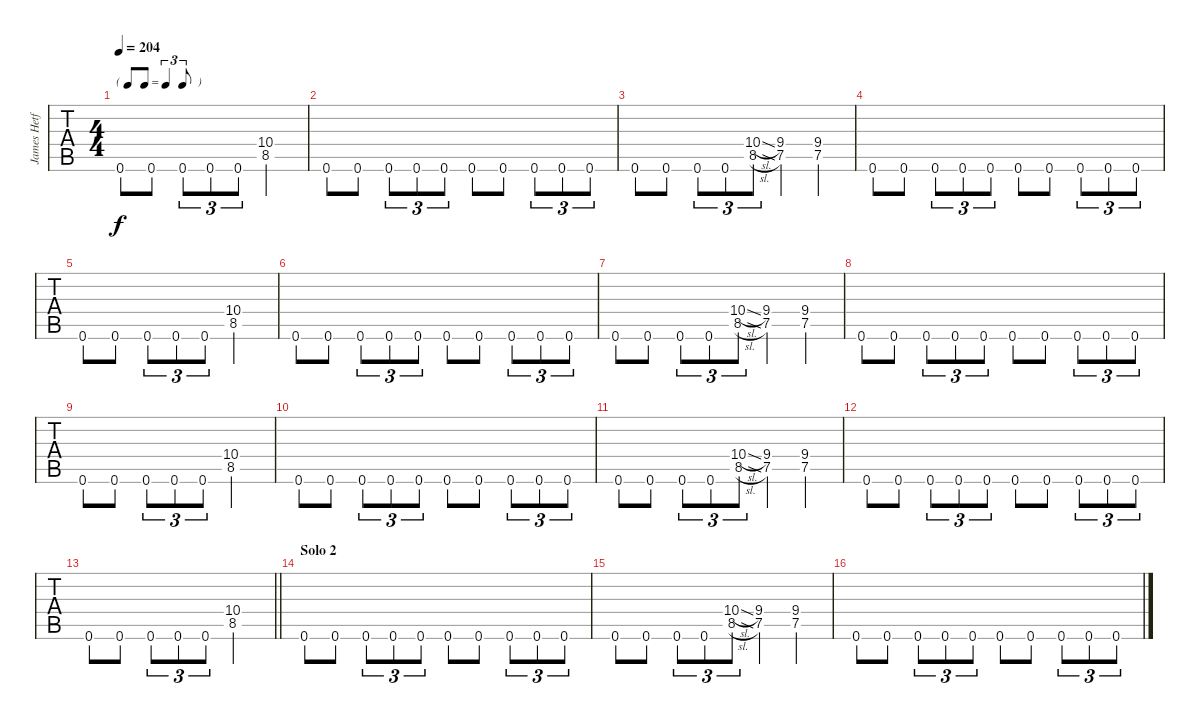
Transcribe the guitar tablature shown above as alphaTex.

\track ("James Hetfield " "James Hetf") {instrument distortionguitar}
\staff {tabs}
\tuning (E4 B3 G3 D3 A2 E2) {hide}
\ts (4 4)
\tf triplet8th
\tempo 204
\clef g2
\ks c
0.6.8{dy f} 0.6.8 0.6.8{tu (3 2)} 0.6.8{tu (3 2)} 0.6.8{tu (3 2)} (10.4 8.5).2 |
0.6.8 0.6.8 0.6.8{tu (3 2)} 0.6.8{tu (3 2)} 0.6.8{tu (3 2)} 0.6.8 0.6.8 0.6.8{tu (3 2)} 0.6.8{tu (3 2)} 0.6.8{tu (3 2)} |
0.6.8 0.6.8 0.6.8{tu (3 2)} 0.6.8{tu (3 2)} (10.4{sl} 8.5{sl}).8{tu (3 2)} (9.4 7.5).4 (9.4 7.5).4 |
0.6.8 0.6.8 0.6.8{tu (3 2)} 0.6.8{tu (3 2)} 0.6.8{tu (3 2)} 0.6.8 0.6.8 0.6.8{tu (3 2)} 0.6.8{tu (3 2)} 0.6.8{tu (3 2)} |
0.6.8 0.6.8 0.6.8{tu (3 2)} 0.6.8{tu (3 2)} 0.6.8{tu (3 2)} (10.4 8.5).2 |
0.6.8 0.6.8 0.6.8{tu (3 2)} 0.6.8{tu (3 2)} 0.6.8{tu (3 2)} 0.6.8 0.6.8 0.6.8{tu (3 2)} 0.6.8{tu (3 2)} 0.6.8{tu (3 2)} |
0.6.8 0.6.8 0.6.8{tu (3 2)} 0.6.8{tu (3 2)} (10.4{sl} 8.5{sl}).8{tu (3 2)} (9.4 7.5).4 (9.4 7.5).4 |
0.6.8 0.6.8 0.6.8{tu (3 2)} 0.6.8{tu (3 2)} 0.6.8{tu (3 2)} 0.6.8 0.6.8 0.6.8{tu (3 2)} 0.6.8{tu (3 2)} 0.6.8{tu (3 2)} |
0.6.8 0.6.8 0.6.8{tu (3 2)} 0.6.8{tu (3 2)} 0.6.8{tu (3 2)} (10.4 8.5).2 |
0.6.8 0.6.8 0.6.8{tu (3 2)} 0.6.8{tu (3 2)} 0.6.8{tu (3 2)} 0.6.8 0.6.8 0.6.8{tu (3 2)} 0.6.8{tu (3 2)} 0.6.8{tu (3 2)} |
0.6.8 0.6.8 0.6.8{tu (3 2)} 0.6.8{tu (3 2)} (10.4{sl} 8.5{sl}).8{tu (3 2)} (9.4 7.5).4 (9.4 7.5).4 |
0.6.8 0.6.8 0.6.8{tu (3 2)} 0.6.8{tu (3 2)} 0.6.8{tu (3 2)} 0.6.8 0.6.8 0.6.8{tu (3 2)} 0.6.8{tu (3 2)} 0.6.8{tu (3 2)} |
\barLineRight lightlight
0.6.8 0.6.8 0.6.8{tu (3 2)} 0.6.8{tu (3 2)} 0.6.8{tu (3 2)} (10.4 8.5).2 |
\section ("" "Solo 2")
0.6.8 0.6.8 0.6.8{tu (3 2)} 0.6.8{tu (3 2)} 0.6.8{tu (3 2)} 0.6.8 0.6.8 0.6.8{tu (3 2)} 0.6.8{tu (3 2)} 0.6.8{tu (3 2)} |
0.6.8 0.6.8 0.6.8{tu (3 2)} 0.6.8{tu (3 2)} (10.4{sl} 8.5{sl}).8{tu (3 2)} (9.4 7.5).4 (9.4 7.5).4 |
0.6.8 0.6.8 0.6.8{tu (3 2)} 0.6.8{tu (3 2)} 0.6.8{tu (3 2)} 0.6.8 0.6.8 0.6.8{tu (3 2)} 0.6.8{tu (3 2)} 0.6.8{tu (3 2)}
